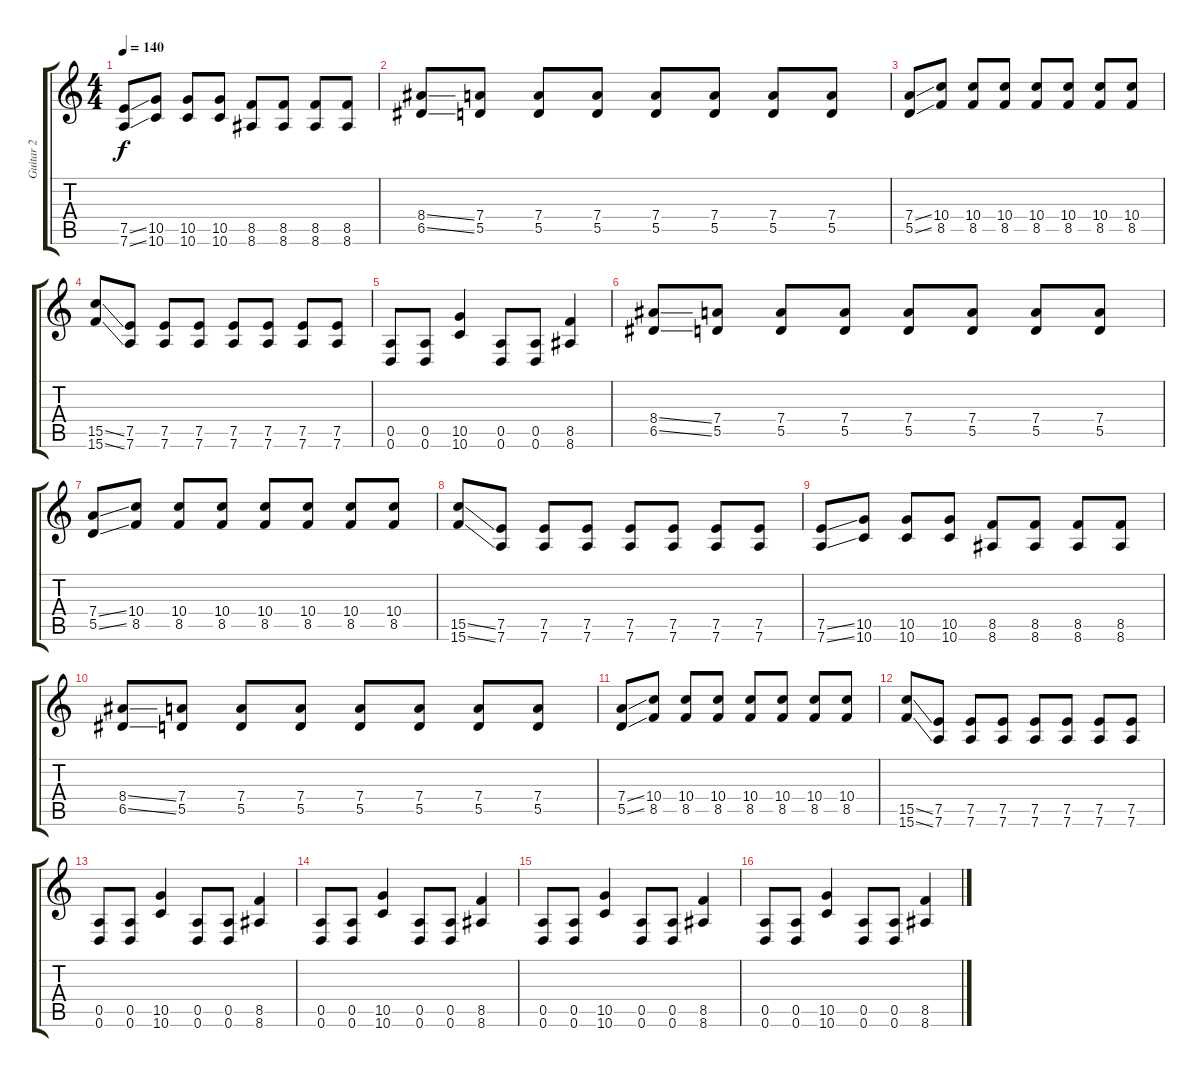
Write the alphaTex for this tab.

\track ("Guitar 2" "Guitar 2") {instrument overdrivenguitar}
\staff {score tabs}
\tuning (E4 B3 G3 D3 A2 D2) {hide}
\ts (4 4)
\tempo 140
\clef g2
\ks c
(7.5{ss} 7.6{ss}).8{dy f} (10.5 10.6).8 (10.5 10.6).8 (10.5 10.6).8 (8.5 8.6).8 (8.5 8.6).8 (8.5 8.6).8 (8.5 8.6).8 |
(8.4{ss} 6.5{ss}).8 (7.4 5.5).8 (7.4 5.5).8 (7.4 5.5).8 (7.4 5.5).8 (7.4 5.5).8 (7.4 5.5).8 (7.4 5.5).8 |
(7.4{ss} 5.5{ss}).8 (10.4 8.5).8 (10.4 8.5).8 (10.4 8.5).8 (10.4 8.5).8 (10.4 8.5).8 (10.4 8.5).8 (10.4 8.5).8 |
(15.5{ss} 15.6{ss}).8 (7.5 7.6).8 (7.5 7.6).8 (7.5 7.6).8 (7.5 7.6).8 (7.5 7.6).8 (7.5 7.6).8 (7.5 7.6).8 |
(0.5 0.6).8 (0.5 0.6).8 (10.5 10.6).4 (0.5 0.6).8 (0.5 0.6).8 (8.5 8.6).4 |
(8.4{ss} 6.5{ss}).8 (7.4 5.5).8 (7.4 5.5).8 (7.4 5.5).8 (7.4 5.5).8 (7.4 5.5).8 (7.4 5.5).8 (7.4 5.5).8 |
(7.4{ss} 5.5{ss}).8 (10.4 8.5).8 (10.4 8.5).8 (10.4 8.5).8 (10.4 8.5).8 (10.4 8.5).8 (10.4 8.5).8 (10.4 8.5).8 |
(15.5{ss} 15.6{ss}).8 (7.5 7.6).8 (7.5 7.6).8 (7.5 7.6).8 (7.5 7.6).8 (7.5 7.6).8 (7.5 7.6).8 (7.5 7.6).8 |
(7.5{ss} 7.6{ss}).8 (10.5 10.6).8 (10.5 10.6).8 (10.5 10.6).8 (8.5 8.6).8 (8.5 8.6).8 (8.5 8.6).8 (8.5 8.6).8 |
(8.4{ss} 6.5{ss}).8 (7.4 5.5).8 (7.4 5.5).8 (7.4 5.5).8 (7.4 5.5).8 (7.4 5.5).8 (7.4 5.5).8 (7.4 5.5).8 |
(7.4{ss} 5.5{ss}).8 (10.4 8.5).8 (10.4 8.5).8 (10.4 8.5).8 (10.4 8.5).8 (10.4 8.5).8 (10.4 8.5).8 (10.4 8.5).8 |
(15.5{ss} 15.6{ss}).8 (7.5 7.6).8 (7.5 7.6).8 (7.5 7.6).8 (7.5 7.6).8 (7.5 7.6).8 (7.5 7.6).8 (7.5 7.6).8 |
(0.5 0.6).8 (0.5 0.6).8 (10.5 10.6).4 (0.5 0.6).8 (0.5 0.6).8 (8.5 8.6).4 |
(0.5 0.6).8 (0.5 0.6).8 (10.5 10.6).4 (0.5 0.6).8 (0.5 0.6).8 (8.5 8.6).4 |
(0.5 0.6).8 (0.5 0.6).8 (10.5 10.6).4 (0.5 0.6).8 (0.5 0.6).8 (8.5 8.6).4 |
(0.5 0.6).8 (0.5 0.6).8 (10.5 10.6).4 (0.5 0.6).8 (0.5 0.6).8 (8.5 8.6).4
